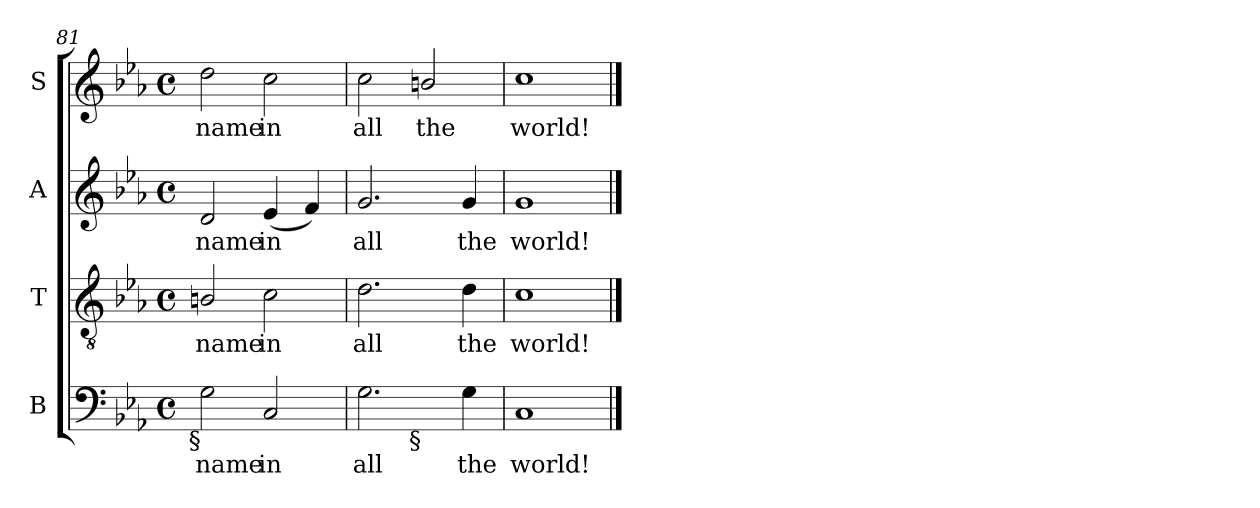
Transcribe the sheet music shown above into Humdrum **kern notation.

**kern	**text	**kern	**text	**kern	**text	**kern	**text
*part4	*part4	*part3	*part3	*part2	*part2	*part1	*part1
*staff4	*staff4	*staff3	*staff3	*staff2	*staff2	*staff1	*staff1
*I"B	*	*I"T	*	*I"A	*	*I"S	*
*I'B	*	*I'T	*	*I'A	*	*I'S	*
*clefF4	*	*clefGv2	*	*clefG2	*	*clefG2	*
*	*	*ITrd7c12	*	*	*	*	*
*k[b-e-a-]	*	*k[b-e-a-]	*	*k[b-e-a-]	*	*k[b-e-a-]	*
*c:	*	*c:	*	*c:	*	*c:	*
*M4/4	*	*M4/4	*	*M4/4	*	*M4/4	*
*met(c)	*	*met(c)	*	*met(c)	*	*met(c)	*
=81	=81	=81	=81	=81	=81	=81	=81
!	!LO:LY:b:color=#000000	!	!	!	!	!	!
!	!	!	!LO:LY:b:color=#000000	!	!	!	!
!	!	!	!	!	!LO:LY:b:color=#000000	!	!
!LO:TX:b:rj:t=§	!	!	!	!	!	!	!
!	!	!	!	!	!	!	!LO:LY:b:color=#000000
2Gi\	name	2BBni/	name	2di/	name	2ddi\	name
!	!LO:LY:b:color=#000000	!	!	!	!	!	!
!	!	!	!LO:LY:b:color=#000000	!	!	!	!
!	!	!	!	!	!LO:LY:b:color=#000000	!	!
!	!	!	!	!	!	!	!LO:LY:b:color=#000000
2Ci/	in	2Ci\	in	(4e-i/	in	2cci\	in
.	.	.	.	4fi/)	.	.	.
=82	=82	=82	=82	=82	=82	=82	=82
!	!LO:LY:b:color=#000000	!	!	!	!	!	!
!	!	!	!LO:LY:b:color=#000000	!	!	!	!
!	!	!	!	!	!LO:LY:b:color=#000000	!	!
!LO:TX:b:rj:t=5	!	!	!	!	!	!	!
!LO:TX:t=4	!	!	!	!	!	!	!
!	!	!	!	!	!	!	!LO:LY:b:color=#000000
*^	*	*	*	*	*	*	*
2.Gi\	2ryy	all	2.Di\	all	2.gi/	all	2cci\	all
!	!LO:TX:b:rj:t=§	!	!	!	!	!	!	!
!	!	!	!	!	!	!	!	!LO:LY:b:color=#000000
.	2ryy	.	.	.	.	.	2bni/	the
!	!	!LO:LY:b:color=#000000	!	!	!	!	!	!
!	!	!	!	!LO:LY:b:color=#000000	!	!	!	!
!	!	!	!	!	!	!LO:LY:b:color=#000000	!	!
4Gi\	.	the	4Di\	the	4gi/	the	.	.
*v	*v	*	*	*	*	*	*	*
=83	=83	=83	=83	=83	=83	=83	=83
*^	*	*	*	*	*	*	*
!	!	!LO:LY:b:color=#000000	!	!	!	!	!	!
*v	*v	*	*	*	*	*	*	*
*^	*	*	*	*	*	*	*
!	!	!	!	!LO:LY:b:color=#000000	!	!	!	!
*v	*v	*	*	*	*	*	*	*
*^	*	*	*	*	*	*	*
!	!	!	!	!	!	!LO:LY:b:color=#000000	!	!
*v	*v	*	*	*	*	*	*	*
*^	*	*	*	*	*	*	*
!	!	!	!	!	!	!	!	!LO:LY:b:color=#000000
*v	*v	*	*	*	*	*	*	*
1Ci	world!	1Ci	world!	1gi	world!	1cci	world!
==	==	==	==	==	==	==	==
*-	*-	*-	*-	*-	*-	*-	*-
